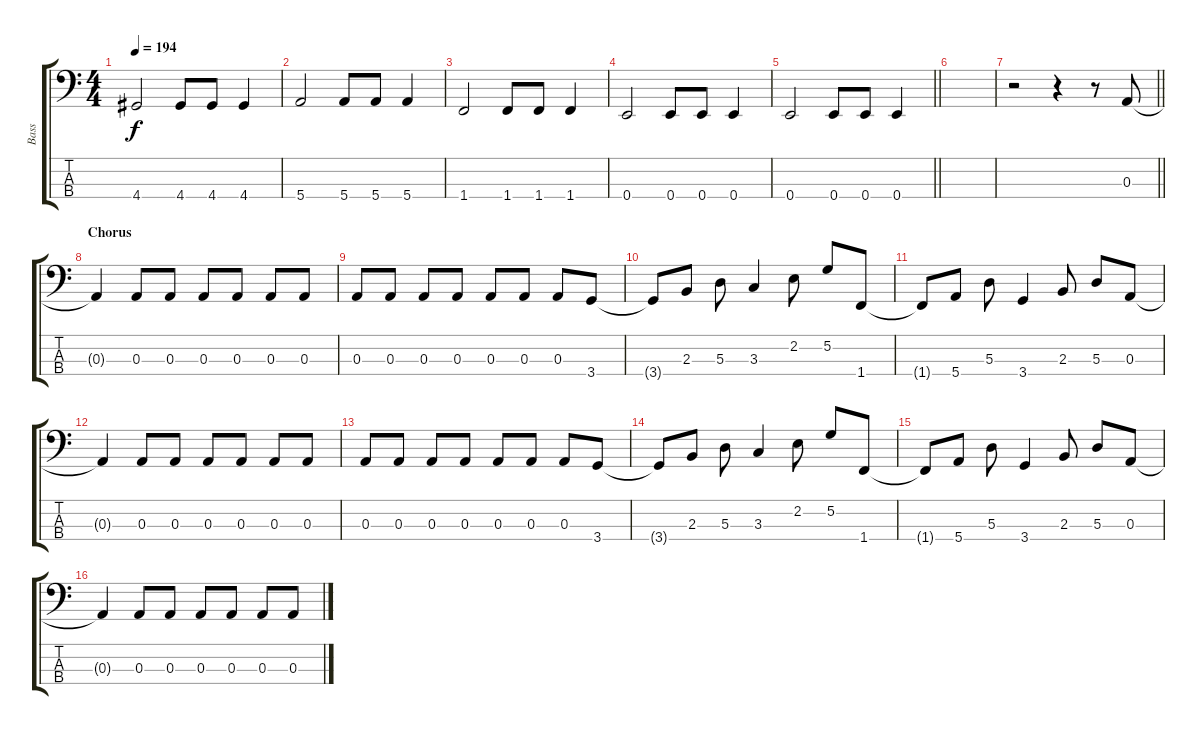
\track ("Bass" "Bass") {instrument electricbassfinger}
\staff {score tabs}
\tuning (G2 D2 A1 E1) {hide}
\ts (4 4)
\tempo 194
\clef f4
\ks c
4.4.2{dy f} 4.4.8 4.4.8 4.4.4 |
5.4.2 5.4.8 5.4.8 5.4.4 |
1.4.2 1.4.8 1.4.8 1.4.4 |
0.4.2 0.4.8 0.4.8 0.4.4 |
\barLineRight lightlight
0.4.2 0.4.8 0.4.8 0.4.4 |
|
\barLineRight lightlight
r.2 r.4 r.8 0.3.8 |
\section ("" "Chorus")
0.3{t}.4 0.3.8 0.3.8 0.3.8 0.3.8 0.3.8 0.3.8 |
0.3.8 0.3.8 0.3.8 0.3.8 0.3.8 0.3.8 0.3.8 3.4.8 |
3.4{t}.8 2.3.8 5.3.8 3.3.4 2.2.8 5.2.8 1.4.8 |
1.4{t}.8 5.4.8 5.3.8 3.4.4 2.3.8 5.3.8 0.3.8 |
0.3{t}.4 0.3.8 0.3.8 0.3.8 0.3.8 0.3.8 0.3.8 |
0.3.8 0.3.8 0.3.8 0.3.8 0.3.8 0.3.8 0.3.8 3.4.8 |
3.4{t}.8 2.3.8 5.3.8 3.3.4 2.2.8 5.2.8 1.4.8 |
1.4{t}.8 5.4.8 5.3.8 3.4.4 2.3.8 5.3.8 0.3.8 |
0.3{t}.4 0.3.8 0.3.8 0.3.8 0.3.8 0.3.8 0.3.8
